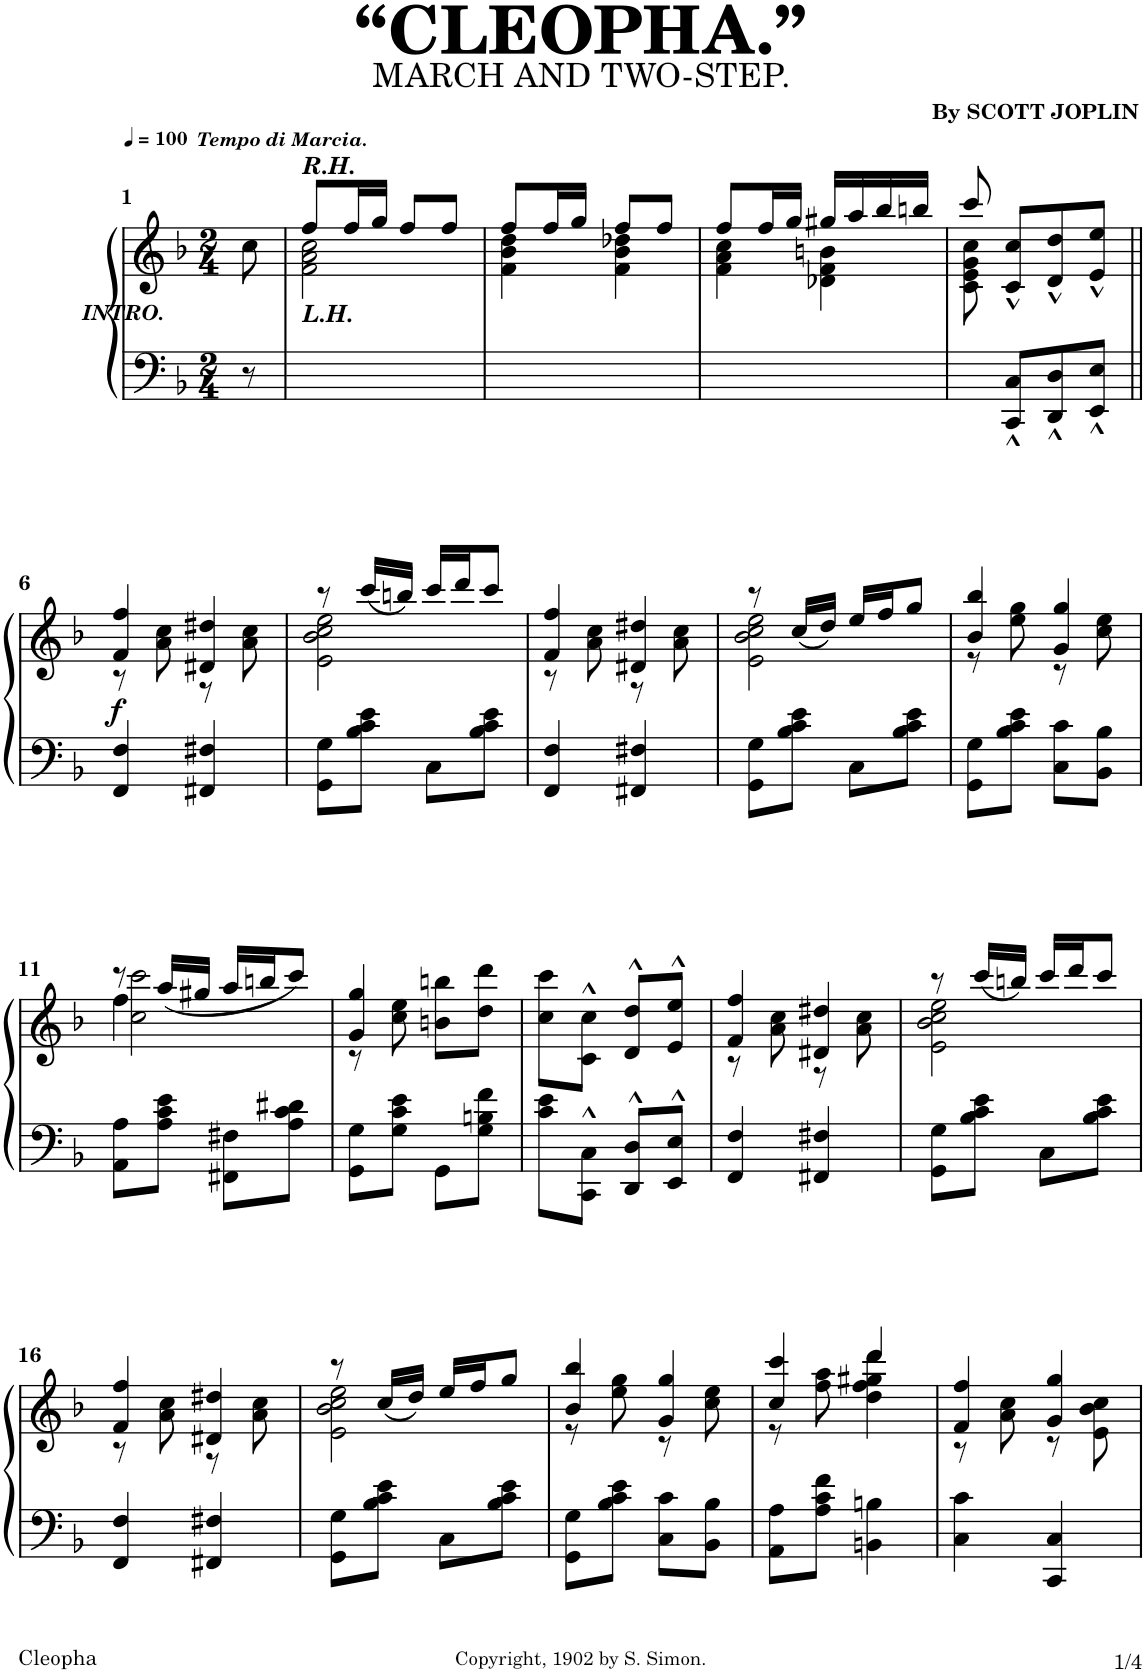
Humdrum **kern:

**kern	**kern	**dynam
*part1	*part1	*part1
*staff2	*staff1	*staff1/2
*I"Piano	*	*
*I'Pno	*	*
*clefF4	*clefG2	*
*k[b-]	*k[b-]	*
*M2/4	*M2/4	*
*MM100	*MM100	*
=1	=1	=1
!	!LO:TX:a:Bi:t=Tempo di Marcia.	!
8r	8cc\	.
=2	=2	=2
*	*^	*
!	!LO:TX:b:Bi:t=L.H.	!	!
!	!LO:TX:a:Bi:t=R.H.	!	!
2ryy	8ff/L	2f\ 2a\ 2cc\	.
.	16ff/L	.	.
.	16gg/JJ	.	.
.	8ff/L	.	.
.	8ff/J	.	.
=3	=3	=3	=3
2ryy	8ff/L	4f\ 4b-\ 4dd\	.
.	16ff/L	.	.
.	16gg/JJ	.	.
.	8ff/L	4f\ 4b-\ 4dd-X\	.
.	8ff/J	.	.
=4	=4	=4	=4
2ryy	8ff/L	4f\ 4a\ 4cc\	.
.	16ff/L	.	.
.	16gg/JJ	.	.
.	16gg#X/LL	4d-X\ 4f\ 4bn\	.
.	16aa/	.	.
.	16bb-/	.	.
.	16bbn/JJ	.	.
=5	=5	=5	=5
8ryy	8ccc/	8c\ 8e\ 8g\ 8cc\	.
8CC/^^ 8C/^^L	8c/^^ 8cc/^^L	4.ryy	.
8DD/^^ 8D/^^	8d/^^ 8dd/^^	.	.
8EE/^^ 8E/^^J	8e/^^ 8ee/^^J	.	.
!!LO:LB:g=z	!!
=6||	=6||	=6||	=6||
!	!	!	!LO:DY:a=2
4FF/ 4F/	4f/ 4ff/	8r	f
.	.	8a\ 8cc\	.
4FF#X/ 4F#X/	4d#X/ 4dd#X/	8r	.
.	.	8a\ 8cc\	.
=7	=7	=7	=7
8GG\ 8G\L	8r	2e\ 2b-\ 2cc\ 2ee\	.
8B-\ 8c\ 8e\J	(<16ccc/LL	.	.
.	16bbn/JJ)	.	.
8C\L	16ccc/LL	.	.
.	16ddd/J	.	.
8B-\ 8c\ 8e\J	8ccc/J	.	.
=8	=8	=8	=8
4FF/ 4F/	4f/ 4ff/	8r	.
.	.	8a\ 8cc\	.
4FF#X/ 4F#X/	4d#X/ 4dd#X/	8r	.
.	.	8a\ 8cc\	.
=9	=9	=9	=9
8GG\ 8G\L	8r	2e\ 2b-\ 2cc\ 2ee\	.
8B-\ 8c\ 8e\J	(<16cc/LL	.	.
.	16dd/JJ)	.	.
8C\L	16ee/LL	.	.
.	16ff/J	.	.
8B-\ 8c\ 8e\J	8gg/J	.	.
=10	=10	=10	=10
8GG\ 8G\L	4b-/ 4bb-/	8r	.
8B-\ 8c\ 8e\J	.	8ee\ 8gg\	.
8C\ 8c\L	4g/ 4gg/	8r	.
8BB-\ 8B-\J	.	8cc\ 8ee\	.
!!LO:LB:g=z
=11	=11	=11	=11
*	*	*^	*
8AA\ 8A\L	8r	2cc\ 2ccc\	4ff\	.
8A\ 8c\ 8e\J	(<16aa/LL	.	.	.
.	16gg#X/JJ	.	.	.
8FF#X\ 8F#X\L	16aa/LL	.	4ryy	.
.	16bbn/J	.	.	.
8A\ 8c\ 8d#X\J	8ccc/J)	.	.	.
*	*	*v	*v	*
=12	=12	=12	=12
8GG\ 8G\L	4g/ 4gg/	8r	.
8G\ 8c\ 8e\J	.	8cc\ 8ee\	.
8GG\L	8bn\ 8bbn\L	4ryy	.
8G\ 8Bn\ 8f\J	8dd\ 8ddd\J	.	.
*	*v	*v	*
=13	=13	=13
8c\ 8e\L	8cc\ 8ccc\L	.
8CC\^^ 8C\^^J	8c\^^ 8cc\^^J	.
8DD/^^ 8D/^^L	8d/^^ 8dd/^^L	.
8EE/^^ 8E/^^J	8e/^^ 8ee/^^J	.
=14	=14	=14
*	*^	*
4FF/ 4F/	4f/ 4ff/	8r	.
.	.	8a\ 8cc\	.
4FF#X/ 4F#X/	4d#X/ 4dd#X/	8r	.
.	.	8a\ 8cc\	.
=15	=15	=15	=15
8GG\ 8G\L	8r	2e\ 2b-\ 2cc\ 2ee\	.
8B-\ 8c\ 8e\J	(<16ccc/LL	.	.
.	16bbn/JJ)	.	.
8C\L	16ccc/LL	.	.
.	16ddd/J	.	.
8B-\ 8c\ 8e\J	8ccc/J	.	.
!!LO:LB:g=z	!!
=16	=16	=16	=16
4FF/ 4F/	4f/ 4ff/	8r	.
.	.	8a\ 8cc\	.
4FF#X/ 4F#X/	4d#X/ 4dd#X/	8r	.
.	.	8a\ 8cc\	.
=17	=17	=17	=17
8GG\ 8G\L	8r	2e\ 2b-\ 2cc\ 2ee\	.
8B-\ 8c\ 8e\J	(<16cc/LL	.	.
.	16dd/JJ)	.	.
8C\L	16ee/LL	.	.
.	16ff/J	.	.
8B-\ 8c\ 8e\J	8gg/J	.	.
=18	=18	=18	=18
8GG\ 8G\L	4b-/ 4bb-/	8r	.
8B-\ 8c\ 8e\J	.	8ee\ 8gg\	.
8C\ 8c\L	4g/ 4gg/	8r	.
8BB-\ 8B-\J	.	8cc\ 8ee\	.
=19	=19	=19	=19
8AA\ 8A\L	4cc/ 4ccc/	8r	.
8A\ 8c\ 8f\J	.	8ff\ 8aa\	.
4BBn\ 4Bn\	4dd\ 4ff\ 4gg#X\ 4ddd\	4ddd/	.
=20	=20	=20	=20
4C\ 4c\	4f/ 4ff/	8r	.
.	.	8a\ 8cc\	.
4CC/ 4C/	4g/ 4gg/	8r	.
.	.	8e\ 8b-\ 8cc\	.
*	*v	*v	*
=	=	=
*-	*-	*-
